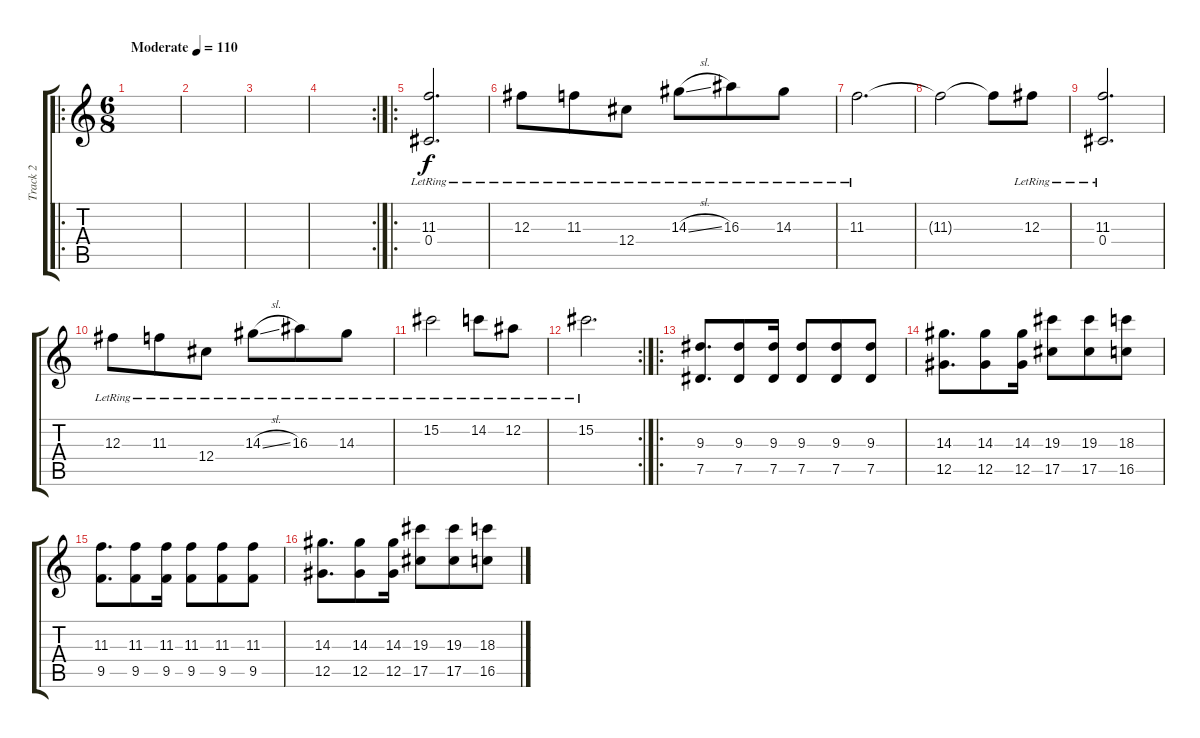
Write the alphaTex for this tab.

\track ("Track 2" "Track 2") {instrument distortionguitar}
\staff {score tabs}
\tuning (Eb4 Bb3 Gb3 Db3 Ab2 Db2) {hide}
\ro
\ts (6 8)
\tempo (110 "Moderate")
\clef g2
\ks c
|
|
|
\rc 2
|
\ro
(11.3{lr} 0.4{lr}).2{d instrument acousticguitarsteel} |
12.3{lr}.8 11.3{lr}.8 12.4{lr}.8 14.3{sl lr}.8 16.3{lr}.8 14.3{lr}.8 |
11.3{lr}.2{d} |
11.3{t}.2 11.3{t}.8 12.3{lr}.8 |
(11.3{lr} 0.4{lr}).2{d instrument acousticguitarsteel} |
12.3{lr}.8 11.3{lr}.8 12.4{lr}.8 14.3{sl lr}.8 16.3{lr}.8 14.3{lr}.8 |
15.2{lr}.2 14.2{lr}.8 12.2{lr}.8 |
\rc 2
15.2{lr}.2{d} |
\ro
(9.3 7.5).8{d instrument distortionguitar} (9.3 7.5).8 (9.3 7.5).16 (9.3 7.5).8 (9.3 7.5).8 (9.3 7.5).8 |
(14.3 12.5).8{d} (14.3 12.5).8 (14.3 12.5).16 (19.3 17.5).8 (19.3 17.5).8 (18.3 16.5).8 |
(11.3 9.5).8{d} (11.3 9.5).8 (11.3 9.5).16 (11.3 9.5).8 (11.3 9.5).8 (11.3 9.5).8 |
(14.3 12.5).8{d} (14.3 12.5).8 (14.3 12.5).16 (19.3 17.5).8 (19.3 17.5).8 (18.3 16.5).8
